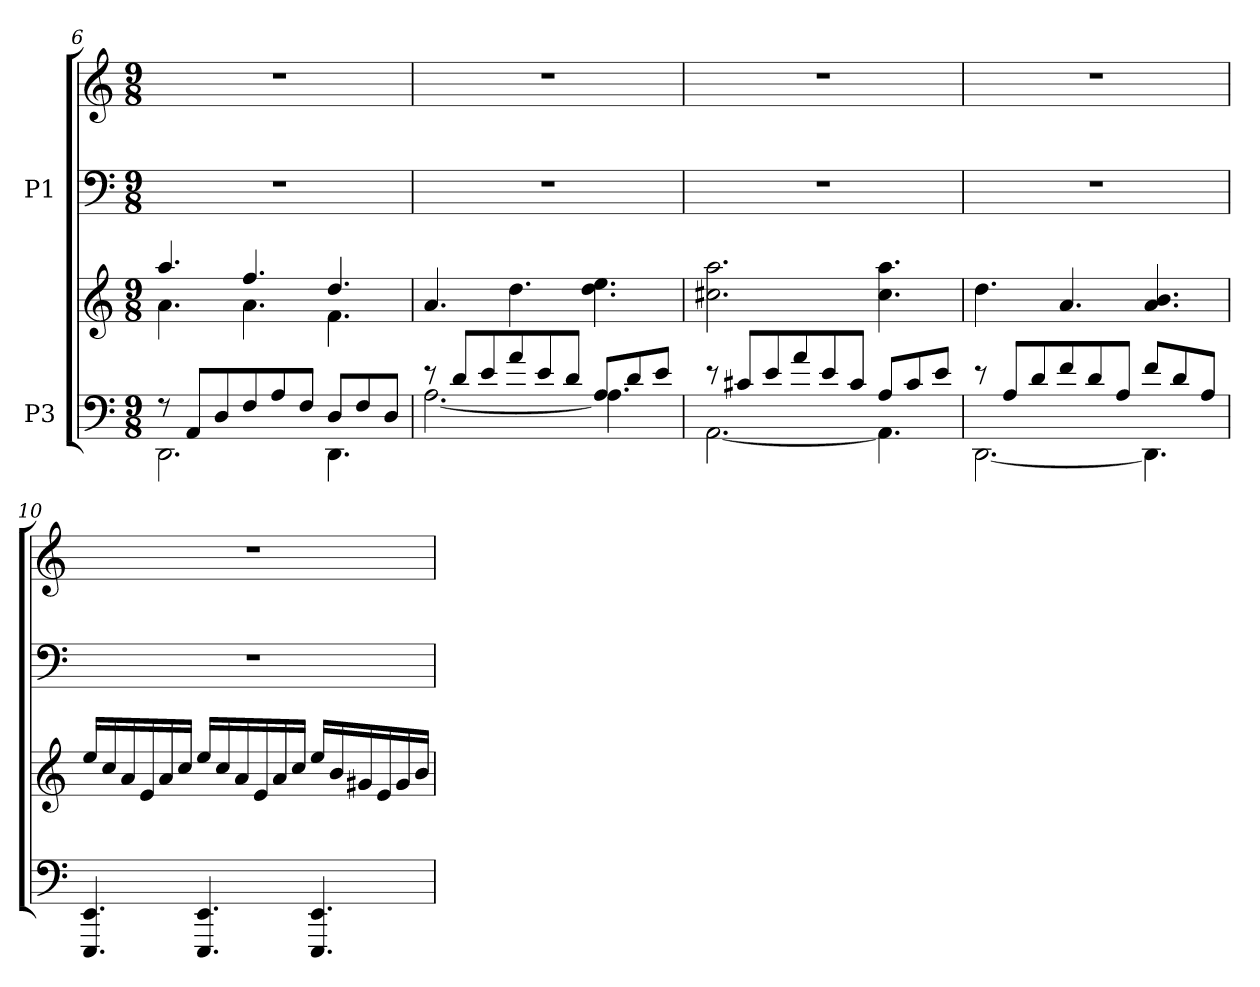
**kern	**kern	**kern	**kern
*part2	*part2	*part1	*part1
*staff4	*staff3	*staff2	*staff1
*I"P3	*	*I"P1	*
*clefF4	*clefG2	*clefF4	*clefG2
*k[]	*k[]	*k[]	*k[]
*a:	*a:	*a:	*a:
*M9/8	*M9/8	*M9/8	*M9/8
=6	=6	=6	=6
*^	*^	*	*
!	!	!	!	!LO:N:vis=1	!LO:N:vis=1
8r	2.DDi\	4.aai/	4.ai\	8%9r	8%9r
8AAi/L	.	.	.	.	.
8Di/	.	.	.	.	.
8Fi/	.	4.ffi/	4.ai\	.	.
8Ai/	.	.	.	.	.
8Fi/J	.	.	.	.	.
8Di/L	4.DDi\	4.ddi/	4.fi\	.	.
8Fi/	.	.	.	.	.
8Di/J	.	.	.	.	.
*	*	*v	*v	*	*
!!LO:LB:g=z
=7	=7	=7	=7	=7
!	!	!	!LO:N:vis=1	!LO:N:vis=1
8r	[<2.Ai\	4.ai/	8%9r	8%9r
8di/L	.	.	.	.
8ei/	.	.	.	.
8ai/	.	4.ddi\	.	.
8ei/	.	.	.	.
8di/J	.	.	.	.
8Ai/L]	4.Ai\	4.ddi\ 4.eei	.	.
8di/	.	.	.	.
8ei/J	.	.	.	.
=8	=8	=8	=8	=8
!	!	!	!LO:N:vis=1	!LO:N:vis=1
8r	[<2.AAi\	2.cc#Xi\ 2.aai	8%9r	8%9r
8c#Xi/L	.	.	.	.
8ei/	.	.	.	.
8ai/	.	.	.	.
8ei/	.	.	.	.
8c#i/J	.	.	.	.
8Ai/L	4.AAi\]	4.cc#i\ 4.aai	.	.
8c#i/	.	.	.	.
8ei/J	.	.	.	.
=9	=9	=9	=9	=9
!	!	!	!LO:N:vis=1	!LO:N:vis=1
8r	[<2.DDi\	4.ddi\	8%9r	8%9r
8Ai/L	.	.	.	.
8di/	.	.	.	.
8fi/	.	4.ai/	.	.
8di/	.	.	.	.
8Ai/J	.	.	.	.
8fi/L	4.DDi\]	4.ai/ 4.bi	.	.
8di/	.	.	.	.
8Ai/J	.	.	.	.
*v	*v	*	*	*
!!LO:LB:g=z
=10	=10	=10	=10
!	!	!LO:N:vis=1	!LO:N:vis=1
4.EEEi/ 4.EEi	16eei/LL	8%9r	8%9r
.	16cci/	.	.
.	16ai/	.	.
.	16ei/	.	.
.	16ai/	.	.
.	16cci/JJ	.	.
4.EEEi/ 4.EEi	16eei/LL	.	.
.	16cci/	.	.
.	16ai/	.	.
.	16ei/	.	.
.	16ai/	.	.
.	16cci/JJ	.	.
4.EEEi/ 4.EEi	16eei/LL	.	.
.	16bi/	.	.
.	16g#Xi/	.	.
.	16ei/	.	.
.	16g#i/	.	.
.	16bi/JJ	.	.
=	=	=	=
*-	*-	*-	*-
